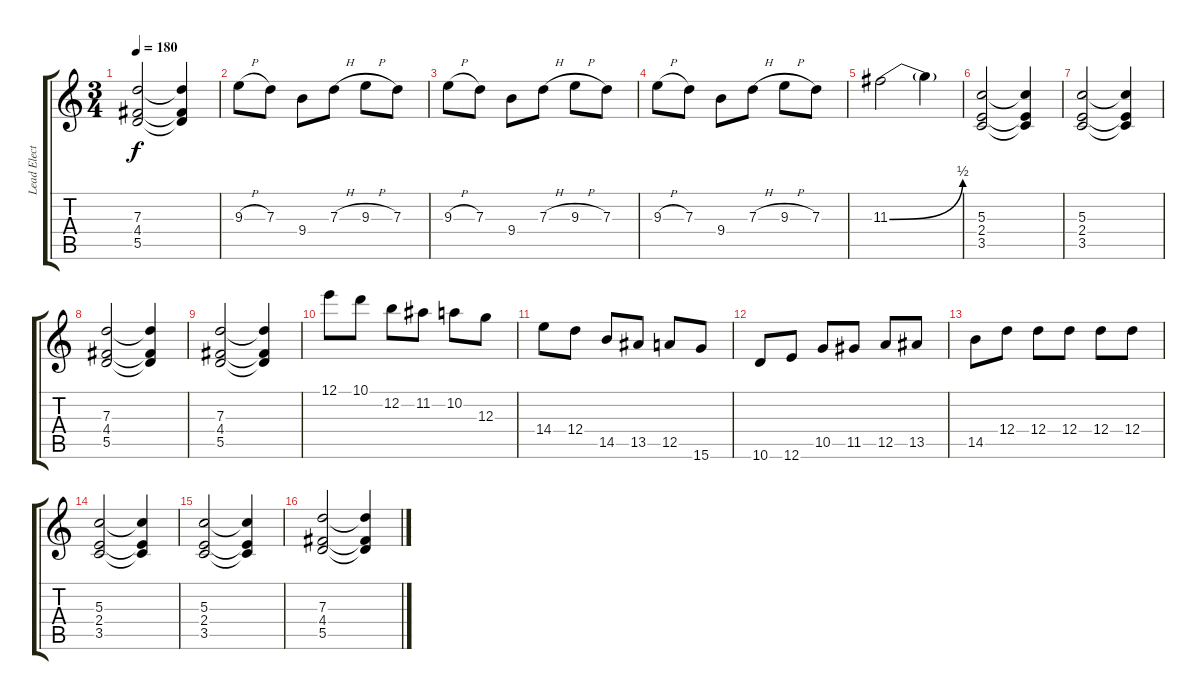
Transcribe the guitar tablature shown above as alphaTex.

\track ("Lead Electric Guitar" "Lead Elect") {instrument electricguitarclean}
\staff {score tabs}
\tuning (E4 B3 G3 D3 A2 E2) {hide}
\ts (3 4)
\tempo 180
\clef g2
\ks c
(7.3 4.4 5.5).2{dy f} (7.3{t} 4.4{t} 5.5{t}).4 |
9.3{h}.8 7.3.8 9.4.8 7.3{h}.8 9.3{h}.8 7.3.8 |
9.3{h}.8 7.3.8 9.4.8 7.3{h}.8 9.3{h}.8 7.3.8 |
9.3{h}.8 7.3.8 9.4.8 7.3{h}.8 9.3{h}.8 7.3.8 |
11.3{be (bend 0 0 60 2)}.2 11.3{t}.4 |
(5.3 2.4 3.5).2 (5.3{t} 2.4{t} 3.5{t}).4 |
(5.3 2.4 3.5).2 (5.3{t} 2.4{t} 3.5{t}).4 |
(7.3 4.4 5.5).2 (7.3{t} 4.4{t} 5.5{t}).4 |
(7.3 4.4 5.5).2 (7.3{t} 4.4{t} 5.5{t}).4 |
12.1.8 10.1.8 12.2.8 11.2.8 10.2.8 12.3.8 |
14.4.8 12.4.8 14.5.8 13.5.8 12.5.8 15.6.8 |
10.6.8 12.6.8 10.5.8 11.5.8 12.5.8 13.5.8 |
14.5.8 12.4.8 12.4.8 12.4.8 12.4.8 12.4.8 |
(5.3 2.4 3.5).2 (5.3{t} 2.4{t} 3.5{t}).4 |
(5.3 2.4 3.5).2 (5.3{t} 2.4{t} 3.5{t}).4 |
(7.3 4.4 5.5).2 (7.3{t} 4.4{t} 5.5{t}).4
